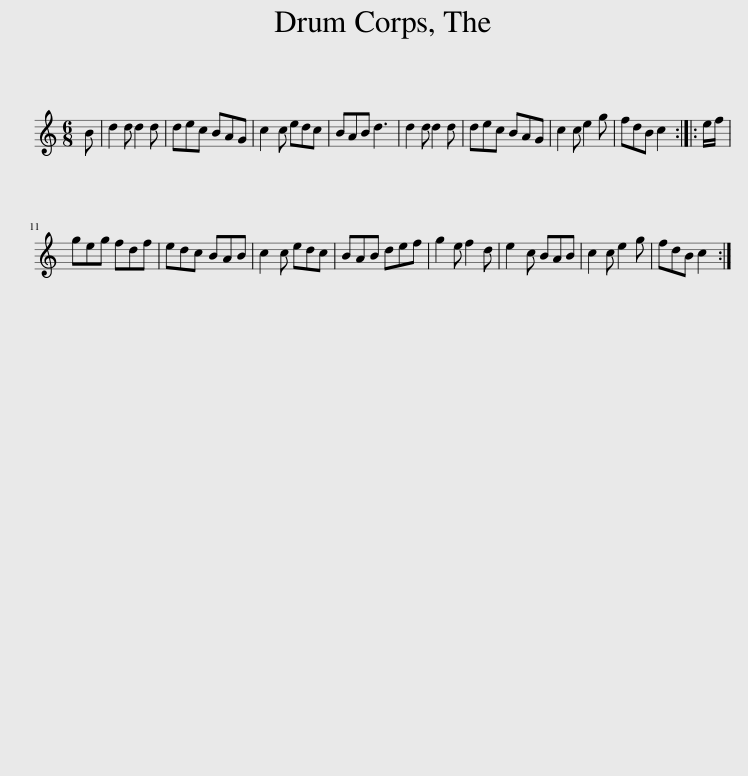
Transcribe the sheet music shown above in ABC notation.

X:1
L:1/8
M:6/8
I:linebreak $
K:C
V:1 treble
V:1
 B | d2 d d2 d | dec BAG | c2 c edc | BAB d3 | %5
 d2 d d2 d | dec BAG | c2 c e2 g | fdB c2 :: e/f/ |$ %10
 geg fdf | edc BAB | c2 c edc | BAB def | g2 e f2 d | %15
 e2 c BAB | c2 c e2 g | fdB c2 :| %18
